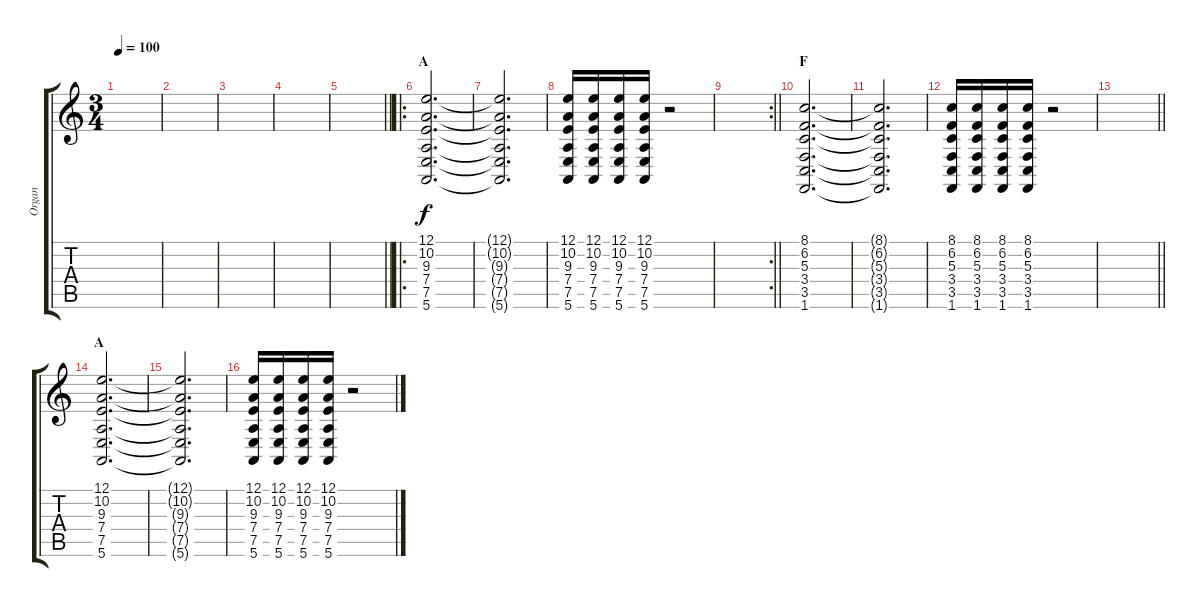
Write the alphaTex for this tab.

\track ("Organ" "Organ") {instrument drawbarorgan}
\staff {score tabs}
\tuning (E4 B3 G3 D3 A2 E2) {hide}
\ts (3 4)
\tempo 100
\clef g2
\ks c
|
|
|
|
\barLineRight lightlight
|
\ro
\section ("" "A")
(12.1 10.2 9.3 7.4 7.5 5.6).2{d} |
(12.1{t} 10.2{t} 9.3{t} 7.4{t} 7.5{t} 5.6{t}).2{d} |
(12.1 10.2 9.3 7.4 7.5 5.6).16 (12.1 10.2 9.3 7.4 7.5 5.6).16 (12.1 10.2 9.3 7.4 7.5 5.6).16 (12.1 10.2 9.3 7.4 7.5 5.6).16 r.2 |
\rc 2
\barLineRight lightlight
|
\section ("" "F")
(8.1 6.2 5.3 3.4 3.5 1.6).2{d} |
(8.1{t} 6.2{t} 5.3{t} 3.4{t} 3.5{t} 1.6{t}).2{d} |
(8.1 6.2 5.3 3.4 3.5 1.6).16 (8.1 6.2 5.3 3.4 3.5 1.6).16 (8.1 6.2 5.3 3.4 3.5 1.6).16 (8.1 6.2 5.3 3.4 3.5 1.6).16 r.2 |
\barLineRight lightlight
|
\section ("" "A")
(12.1 10.2 9.3 7.4 7.5 5.6).2{d} |
(12.1{t} 10.2{t} 9.3{t} 7.4{t} 7.5{t} 5.6{t}).2{d} |
(12.1 10.2 9.3 7.4 7.5 5.6).16 (12.1 10.2 9.3 7.4 7.5 5.6).16 (12.1 10.2 9.3 7.4 7.5 5.6).16 (12.1 10.2 9.3 7.4 7.5 5.6).16 r.2
